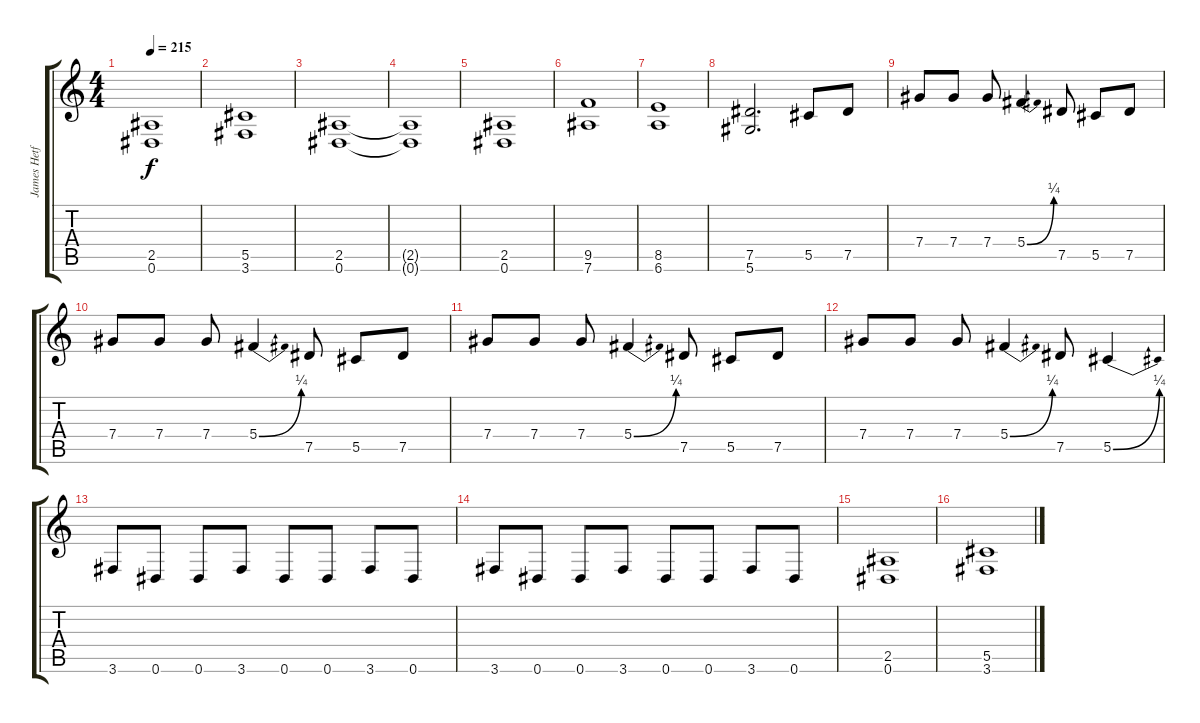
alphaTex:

\track ("James Hetfield" "James Hetf") {instrument overdrivenguitar}
\staff {score tabs}
\tuning (Eb4 Bb3 Gb3 Db3 Ab2 Eb2) {hide}
\ts (4 4)
\tempo 215
\clef g2
\ks c
(2.5 0.6).1{dy f} |
(5.5 3.6).1 |
(2.5 0.6).1 |
(2.5{t} 0.6{t}).1 |
(2.5 0.6).1 |
(9.5 7.6).1 |
(8.5 6.6).1 |
(7.5 5.6).2{d} 5.5.8 7.5.8 |
7.4.8 7.4.8 7.4.8 5.4{be (bend 0 0 60 1)}.4 7.5.8 5.5.8 7.5.8 |
7.4.8 7.4.8 7.4.8 5.4{be (bend 0 0 60 1)}.4 7.5.8 5.5.8 7.5.8 |
7.4.8 7.4.8 7.4.8 5.4{be (bend 0 0 60 1)}.4 7.5.8 5.5.8 7.5.8 |
7.4.8 7.4.8 7.4.8 5.4{be (bend 0 0 60 1)}.4 7.5.8 5.5{be (bend 0 0 60 1)}.4 |
3.6.8 0.6.8 0.6.8 3.6.8 0.6.8 0.6.8 3.6.8 0.6.8 |
3.6.8 0.6.8 0.6.8 3.6.8 0.6.8 0.6.8 3.6.8 0.6.8 |
(2.5 0.6).1 |
(5.5 3.6).1
